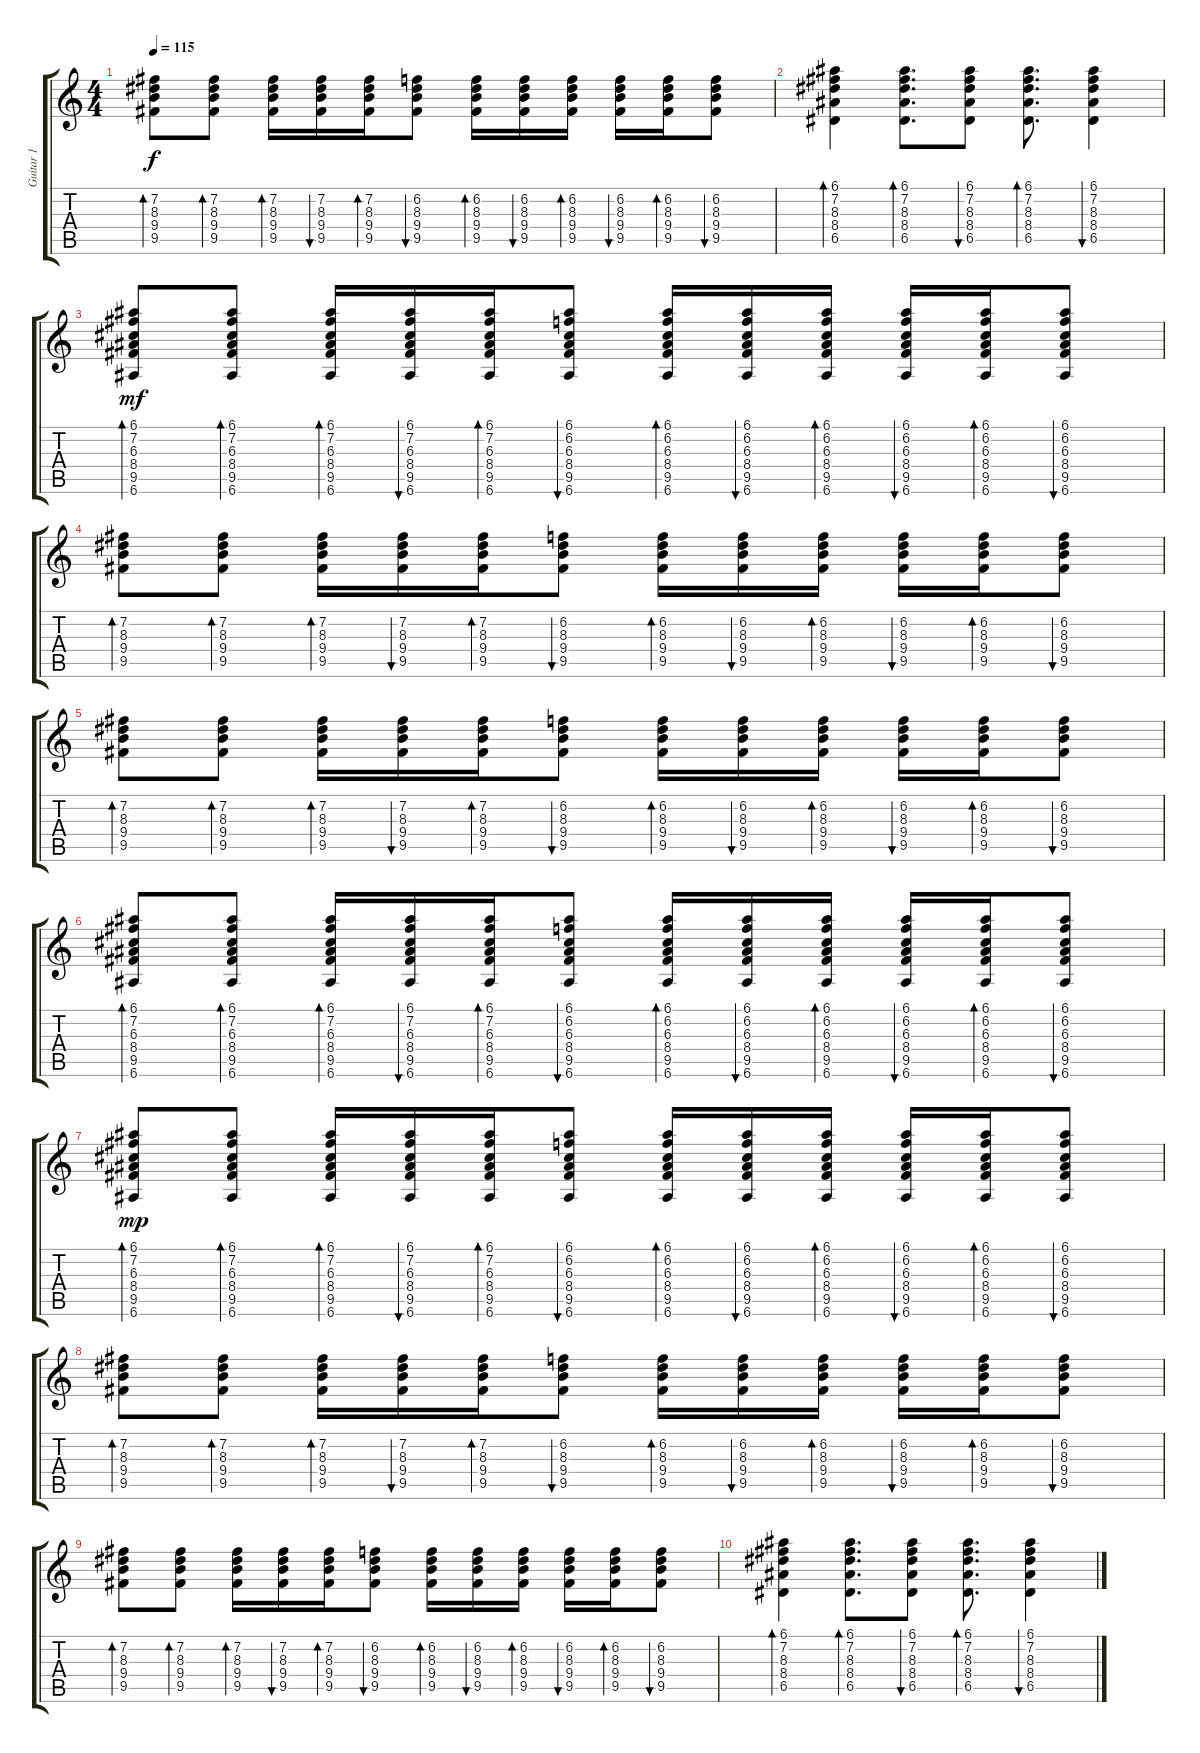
\track ("Guitar 1" "Guitar 1") {instrument acousticguitarsteel}
\staff {score tabs}
\tuning (E4 B3 G3 D3 A2 E2) {hide}
\ts (4 4)
\tempo 115
\clef g2
\ks c
(7.2 8.3 9.4 9.5).8{bd 60 dy f} (7.2 8.3 9.4 9.5).8{bd 60} (7.2 8.3 9.4 9.5).16{bd 60} (7.2 8.3 9.4 9.5).16{bu 60} (7.2 8.3 9.4 9.5).16{bd 60} (6.2 8.3 9.4 9.5).8{bu 120} (6.2 8.3 9.4 9.5).16{bd 30} (6.2 8.3 9.4 9.5).16{bu 30} (6.2 8.3 9.4 9.5).16{bd 30} (6.2 8.3 9.4 9.5).16{bu 30} (6.2 8.3 9.4 9.5).16{bd 30} (6.2 8.3 9.4 9.5).8{bu 30} |
(6.1 7.2 8.3 8.4 6.5).4{bd 60} (6.1 7.2 8.3 8.4 6.5).8{d bd 60} (6.1 7.2 8.3 8.4 6.5).8{bu 120} (6.1 7.2 8.3 8.4 6.5).8{d bd 30} (6.1 7.2 8.3 8.4 6.5).4{bu 30} |
(6.1 7.2 6.3 8.4 9.5 6.6).8{bd 60 dy mf} (6.1 7.2 6.3 8.4 9.5 6.6).8{bd 60} (6.1 7.2 6.3 8.4 9.5 6.6).16{bd 60} (6.1 7.2 6.3 8.4 9.5 6.6).16{bu 60} (6.1 7.2 6.3 8.4 9.5 6.6).16{bd 60} (6.1 6.2 6.3 8.4 9.5 6.6).8{bu 120} (6.1 6.2 6.3 8.4 9.5 6.6).16{bd 30} (6.1 6.2 6.3 8.4 9.5 6.6).16{bu 30} (6.1 6.2 6.3 8.4 9.5 6.6).16{bd 30} (6.1 6.2 6.3 8.4 9.5 6.6).16{bu 30} (6.1 6.2 6.3 8.4 9.5 6.6).16{bd 30} (6.1 6.2 6.3 8.4 9.5 6.6).8{bu 30} |
(7.2 8.3 9.4 9.5).8{bd 60} (7.2 8.3 9.4 9.5).8{bd 60} (7.2 8.3 9.4 9.5).16{bd 60} (7.2 8.3 9.4 9.5).16{bu 60} (7.2 8.3 9.4 9.5).16{bd 60} (6.2 8.3 9.4 9.5).8{bu 120} (6.2 8.3 9.4 9.5).16{bd 30} (6.2 8.3 9.4 9.5).16{bu 30} (6.2 8.3 9.4 9.5).16{bd 30} (6.2 8.3 9.4 9.5).16{bu 30} (6.2 8.3 9.4 9.5).16{bd 30} (6.2 8.3 9.4 9.5).8{bu 30} |
(7.2 8.3 9.4 9.5).8{bd 60} (7.2 8.3 9.4 9.5).8{bd 60} (7.2 8.3 9.4 9.5).16{bd 60} (7.2 8.3 9.4 9.5).16{bu 60} (7.2 8.3 9.4 9.5).16{bd 60} (6.2 8.3 9.4 9.5).8{bu 120} (6.2 8.3 9.4 9.5).16{bd 30} (6.2 8.3 9.4 9.5).16{bu 30} (6.2 8.3 9.4 9.5).16{bd 30} (6.2 8.3 9.4 9.5).16{bu 30} (6.2 8.3 9.4 9.5).16{bd 30} (6.2 8.3 9.4 9.5).8{bu 30} |
(6.1 7.2 6.3 8.4 9.5 6.6).8{bd 60} (6.1 7.2 6.3 8.4 9.5 6.6).8{bd 60} (6.1 7.2 6.3 8.4 9.5 6.6).16{bd 60} (6.1 7.2 6.3 8.4 9.5 6.6).16{bu 60} (6.1 7.2 6.3 8.4 9.5 6.6).16{bd 60} (6.1 6.2 6.3 8.4 9.5 6.6).8{bu 120} (6.1 6.2 6.3 8.4 9.5 6.6).16{bd 30} (6.1 6.2 6.3 8.4 9.5 6.6).16{bu 30} (6.1 6.2 6.3 8.4 9.5 6.6).16{bd 30} (6.1 6.2 6.3 8.4 9.5 6.6).16{bu 30} (6.1 6.2 6.3 8.4 9.5 6.6).16{bd 30} (6.1 6.2 6.3 8.4 9.5 6.6).8{bu 30} |
(6.1 7.2 6.3 8.4 9.5 6.6).8{bd 60 dy mp} (6.1 7.2 6.3 8.4 9.5 6.6).8{bd 60} (6.1 7.2 6.3 8.4 9.5 6.6).16{bd 60} (6.1 7.2 6.3 8.4 9.5 6.6).16{bu 60} (6.1 7.2 6.3 8.4 9.5 6.6).16{bd 60} (6.1 6.2 6.3 8.4 9.5 6.6).8{bu 120} (6.1 6.2 6.3 8.4 9.5 6.6).16{bd 30} (6.1 6.2 6.3 8.4 9.5 6.6).16{bu 30} (6.1 6.2 6.3 8.4 9.5 6.6).16{bd 30} (6.1 6.2 6.3 8.4 9.5 6.6).16{bu 30} (6.1 6.2 6.3 8.4 9.5 6.6).16{bd 30} (6.1 6.2 6.3 8.4 9.5 6.6).8{bu 30} |
(7.2 8.3 9.4 9.5).8{bd 60} (7.2 8.3 9.4 9.5).8{bd 60} (7.2 8.3 9.4 9.5).16{bd 60} (7.2 8.3 9.4 9.5).16{bu 60} (7.2 8.3 9.4 9.5).16{bd 60} (6.2 8.3 9.4 9.5).8{bu 120} (6.2 8.3 9.4 9.5).16{bd 30} (6.2 8.3 9.4 9.5).16{bu 30} (6.2 8.3 9.4 9.5).16{bd 30} (6.2 8.3 9.4 9.5).16{bu 30} (6.2 8.3 9.4 9.5).16{bd 30} (6.2 8.3 9.4 9.5).8{bu 30} |
(7.2 8.3 9.4 9.5).8{bd 60} (7.2 8.3 9.4 9.5).8{bd 60} (7.2 8.3 9.4 9.5).16{bd 60} (7.2 8.3 9.4 9.5).16{bu 60} (7.2 8.3 9.4 9.5).16{bd 60} (6.2 8.3 9.4 9.5).8{bu 120} (6.2 8.3 9.4 9.5).16{bd 30} (6.2 8.3 9.4 9.5).16{bu 30} (6.2 8.3 9.4 9.5).16{bd 30} (6.2 8.3 9.4 9.5).16{bu 30} (6.2 8.3 9.4 9.5).16{bd 30} (6.2 8.3 9.4 9.5).8{bu 30} |
(6.1 7.2 8.3 8.4 6.5).4{bd 60} (6.1 7.2 8.3 8.4 6.5).8{d bd 60} (6.1 7.2 8.3 8.4 6.5).8{bu 120} (6.1 7.2 8.3 8.4 6.5).8{d bd 30} (6.1 7.2 8.3 8.4 6.5).4{bu 30}
